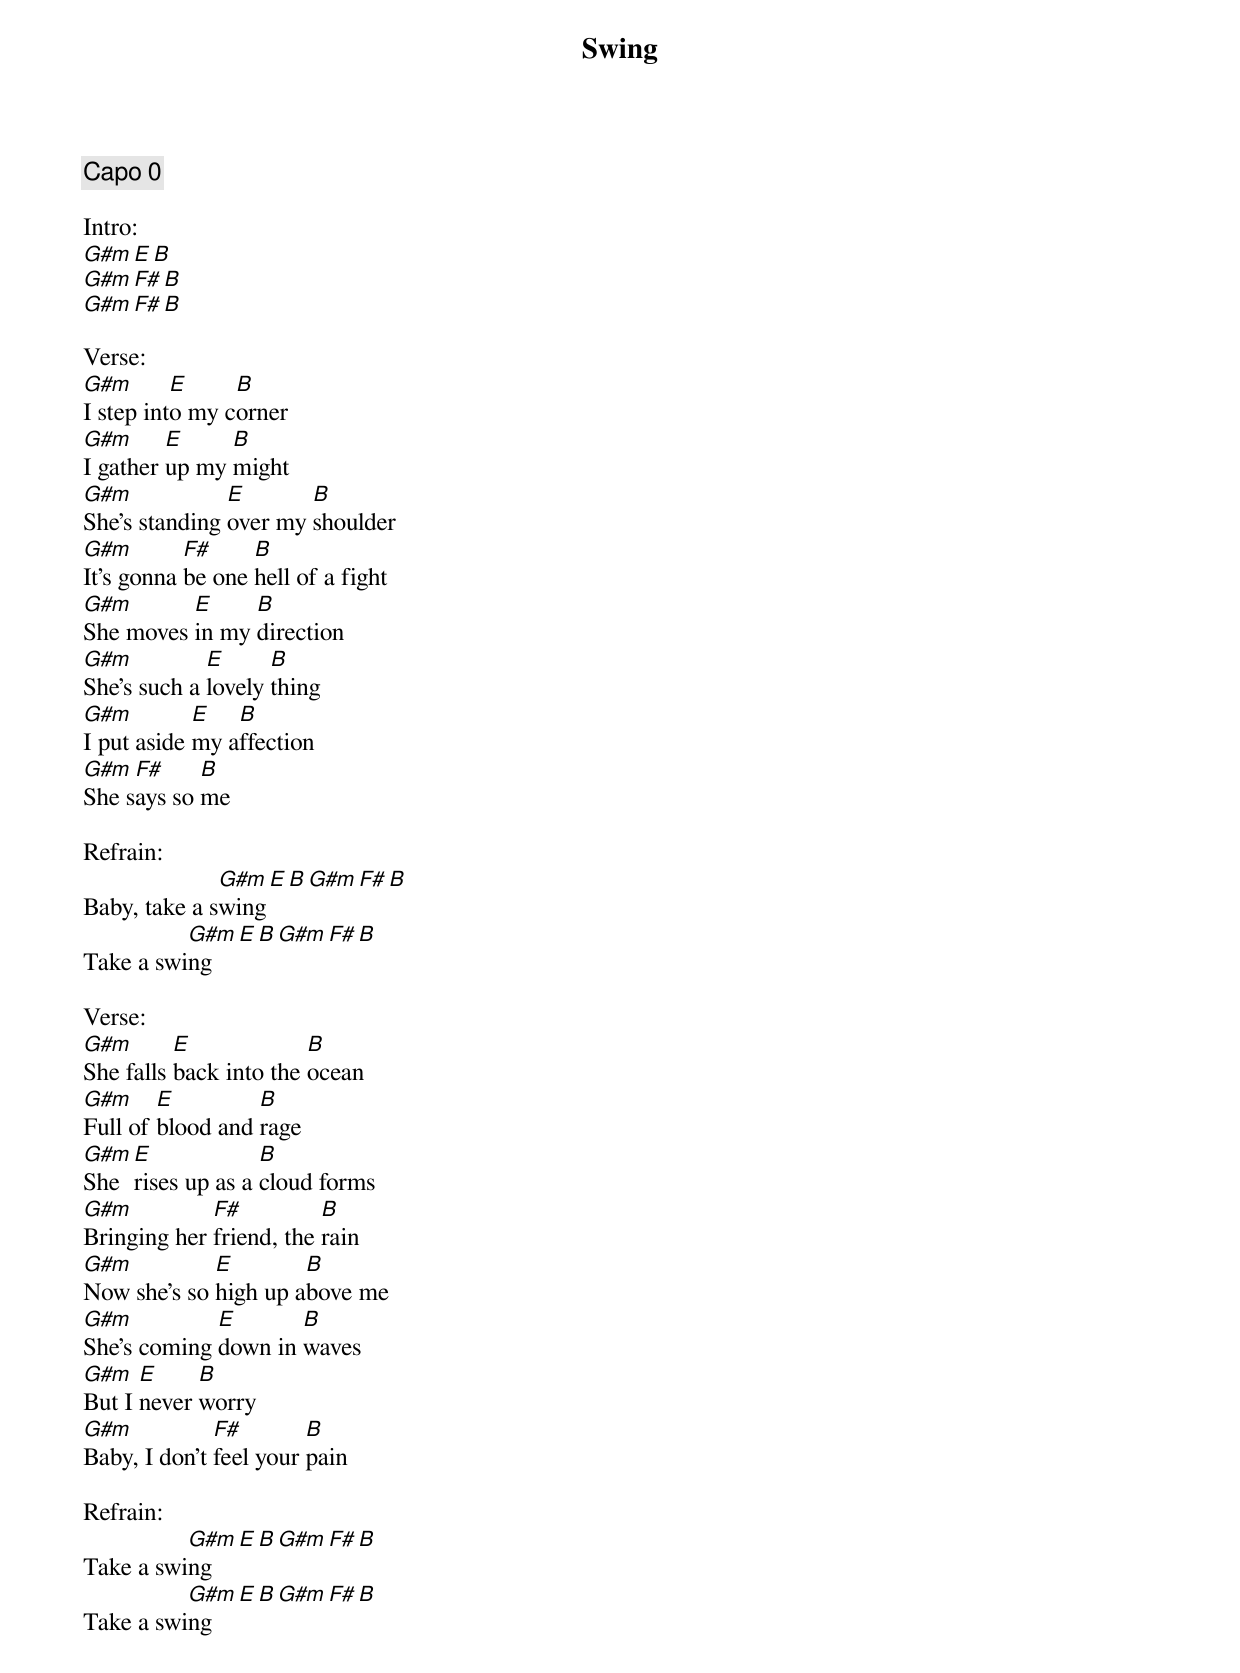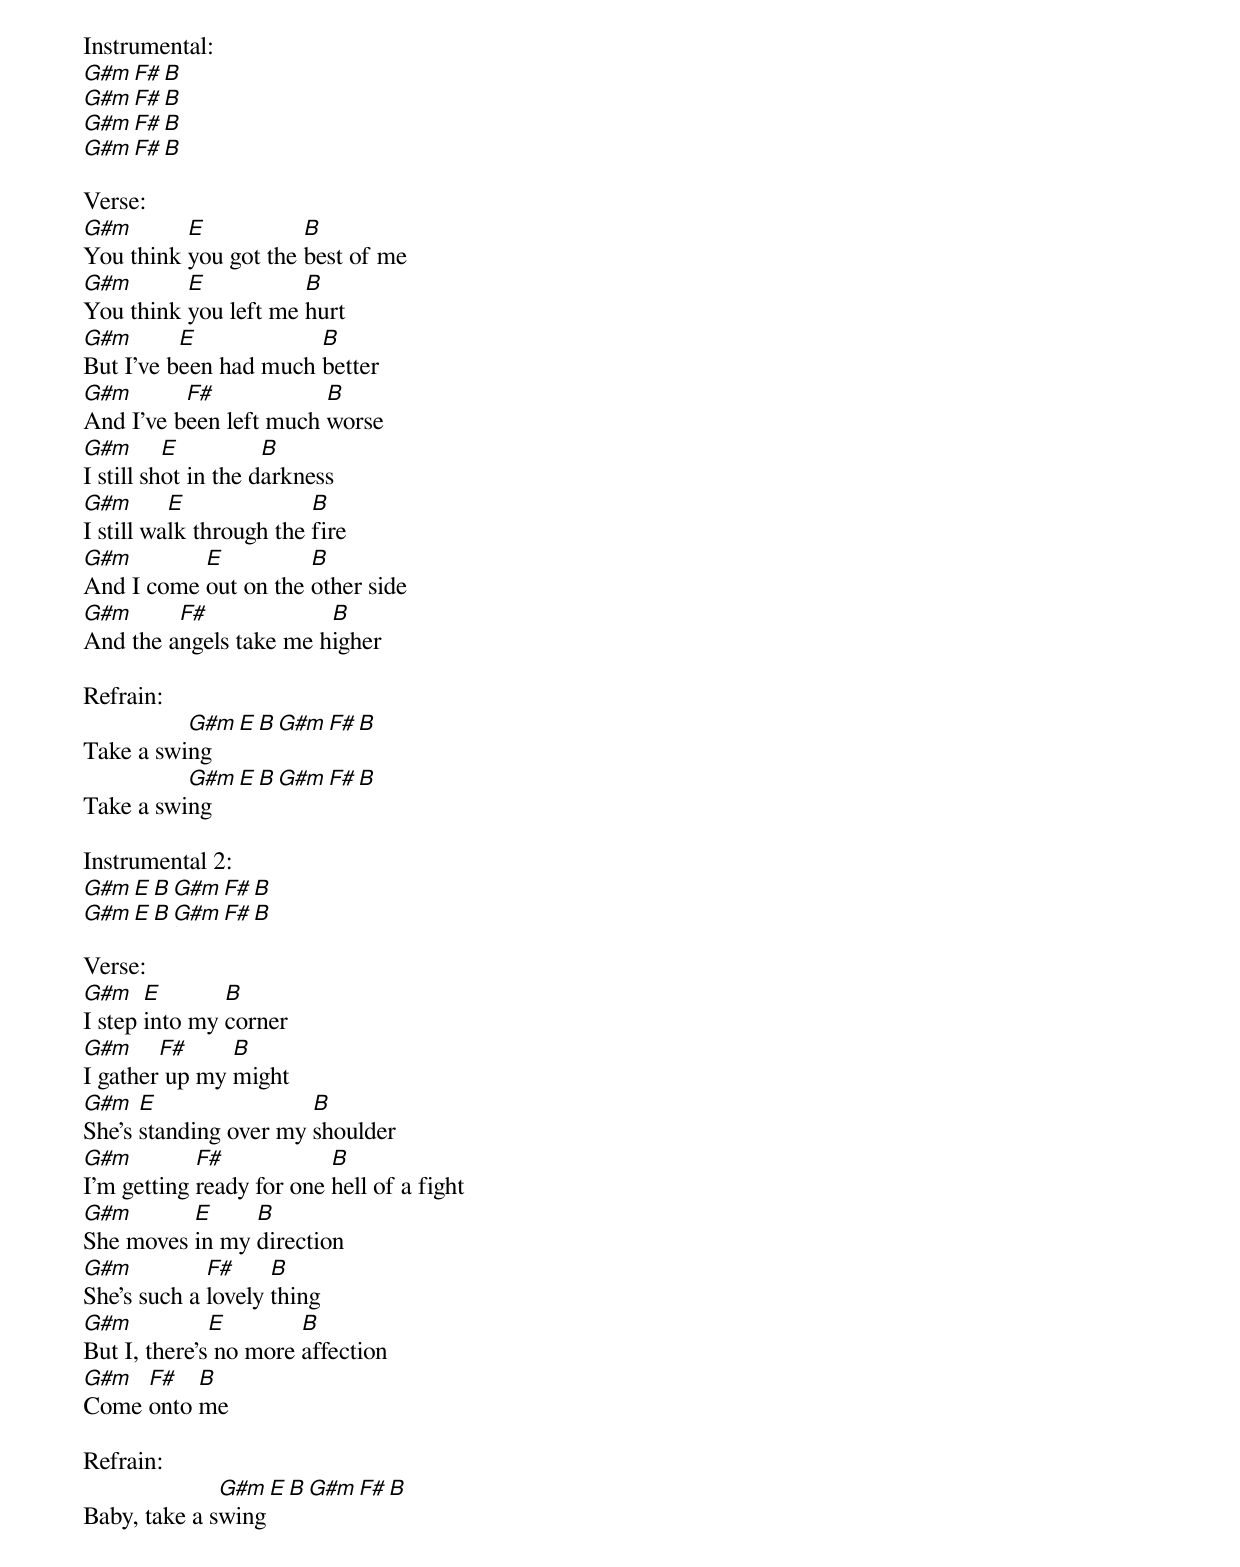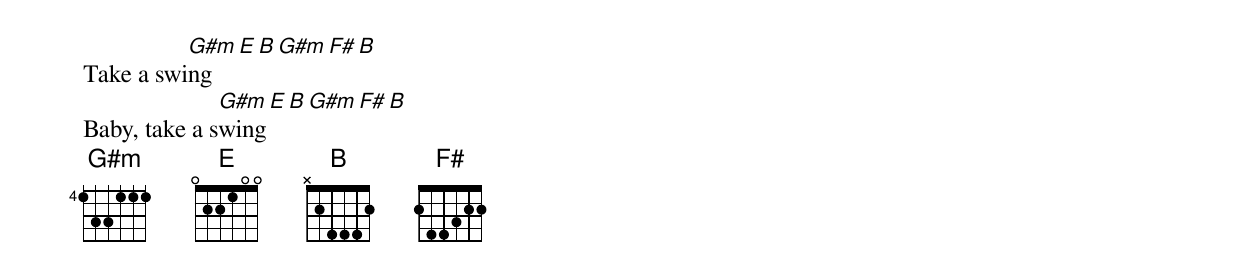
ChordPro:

{title:Swing}
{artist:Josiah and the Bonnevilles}
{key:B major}
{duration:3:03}
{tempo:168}
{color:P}

{comment: Capo 0}

Intro:
[G#m][E][B]
[G#m][F#][B]
[G#m][F#][B]

Verse:
[G#m]I step int[E]o my c[B]orner
[G#m]I gather [E]up my [B]might
[G#m]She's standing [E]over my [B]shoulder
[G#m]It's gonna [F#]be one [B]hell of a fight
[G#m]She moves [E]in my [B]direction
[G#m]She's such a [E]lovely [B]thing
[G#m]I put aside [E]my a[B]ffection
[G#m]She s[F#]ays so [B]me

Refrain:
Baby, take a s[G#m]wing[E][B][G#m][F#][B]
Take a swi[G#m]ng[E][B][G#m][F#][B]

Verse:
[G#m]She falls [E]back into the [B]ocean
[G#m]Full of [E]blood and [B]rage
[G#m]She [E]rises up as a [B]cloud forms
[G#m]Bringing her [F#]friend, the [B]rain
[G#m]Now she's so [E]high up a[B]bove me
[G#m]She's coming [E]down in [B]waves
[G#m]But I [E]never [B]worry
[G#m]Baby, I don't [F#]feel your [B]pain

Refrain:
Take a swi[G#m]ng[E][B][G#m][F#][B]
Take a swi[G#m]ng[E][B][G#m][F#][B]

Instrumental:
[G#m][F#][B]
[G#m][F#][B]
[G#m][F#][B]
[G#m][F#][B]

Verse:
[G#m]You think [E]you got the [B]best of me
[G#m]You think [E]you left me [B]hurt
[G#m]But I've b[E]een had much [B]better
[G#m]And I've b[F#]een left much [B]worse
[G#m]I still sh[E]ot in the d[B]arkness
[G#m]I still wa[E]lk through the [B]fire
[G#m]And I come [E]out on the [B]other side
[G#m]And the a[F#]ngels take me h[B]igher

Refrain:
Take a swi[G#m]ng[E][B][G#m][F#][B]
Take a swi[G#m]ng[E][B][G#m][F#][B]

Instrumental 2:
[G#m][E][B][G#m][F#][B]
[G#m][E][B][G#m][F#][B]

Verse:
[G#m]I step [E]into my [B]corner
[G#m]I gather[F#] up my [B]might
[G#m]She's [E]standing over my [B]shoulder
[G#m]I'm getting [F#]ready for one [B]hell of a fight
[G#m]She moves [E]in my [B]direction
[G#m]She's such a [F#]lovely [B]thing
[G#m]But I, there's[E] no more [B]affection
[G#m]Come [F#]onto [B]me

Refrain:
Baby, take a s[G#m]wing[E][B][G#m][F#][B]
Take a swi[G#m]ng[E][B][G#m][F#][B]
Baby, take a s[G#m]wing[E][B][G#m][F#][B]
